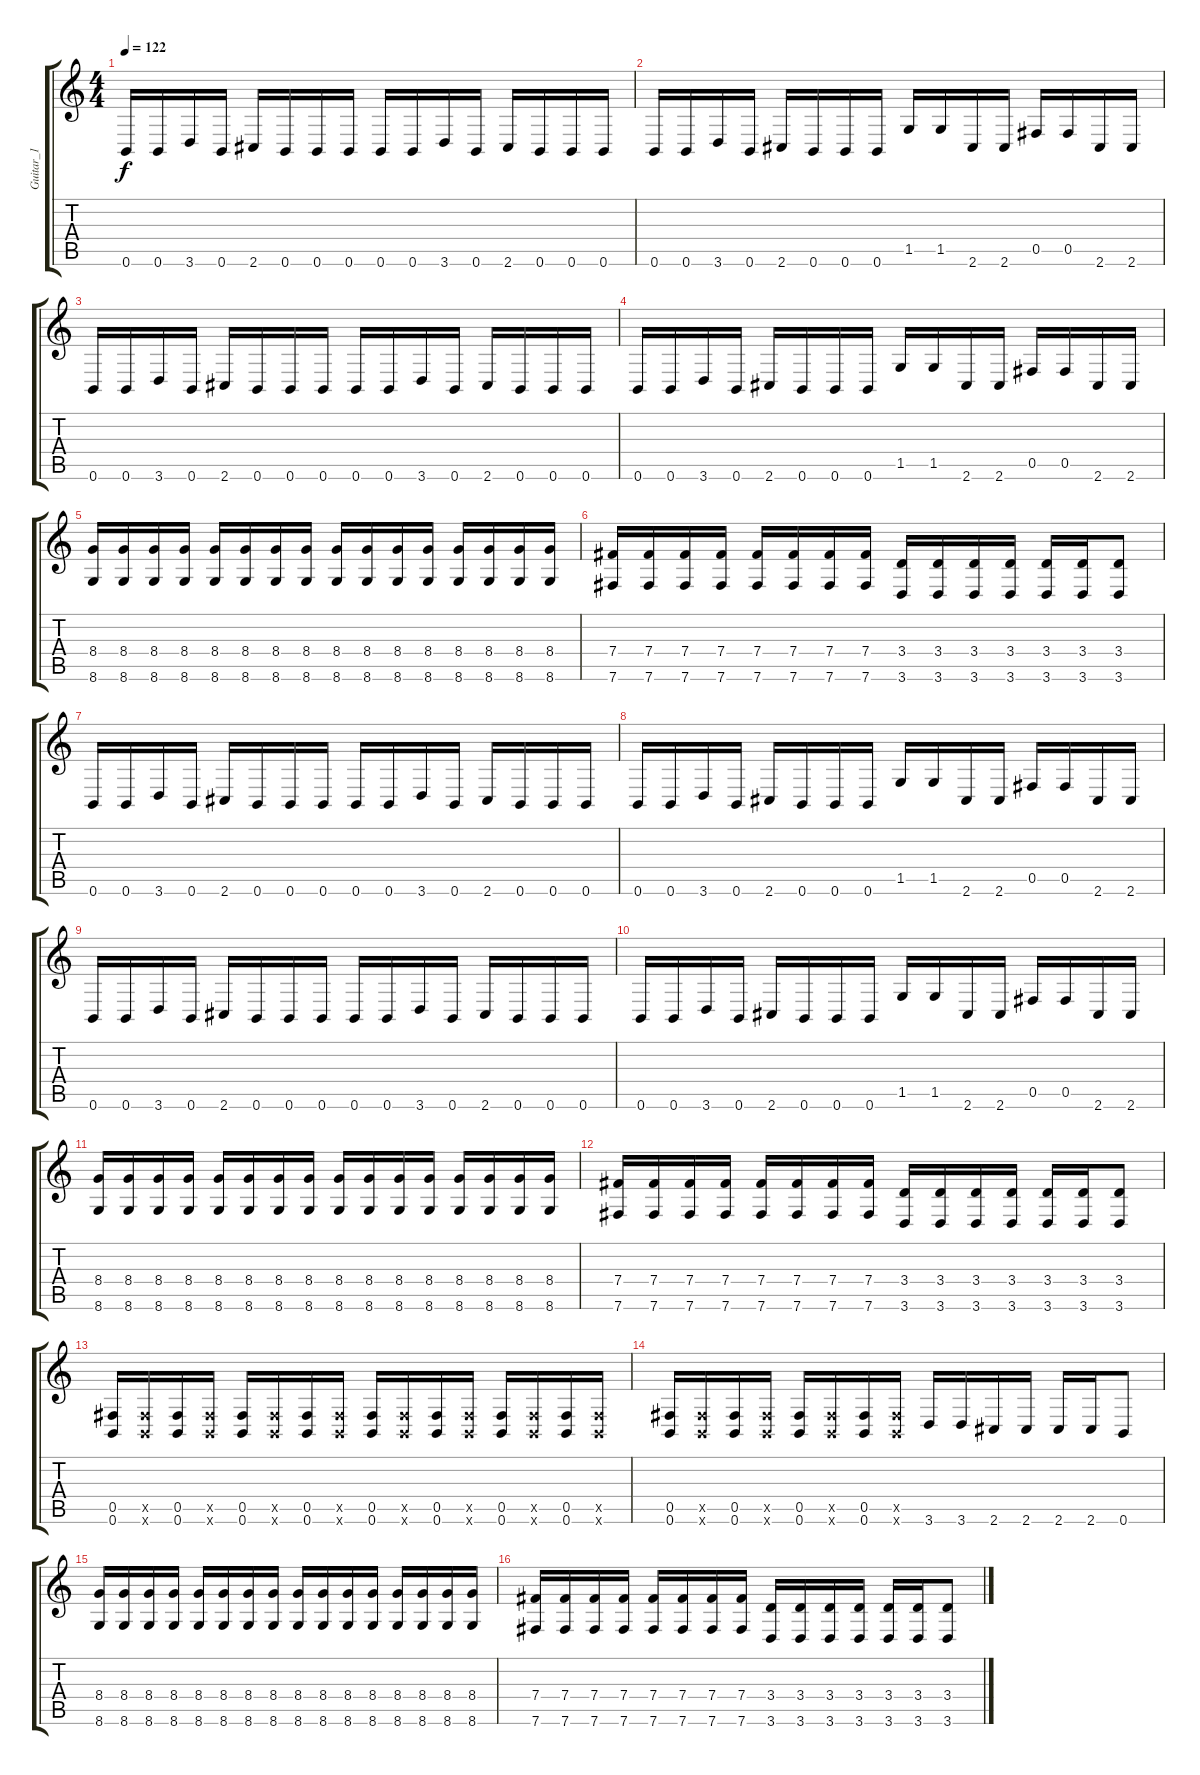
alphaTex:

\track ("Guitar_1" "Guitar_1") {instrument distortionguitar}
\staff {score tabs}
\tuning (Db4 Ab3 E3 B2 Gb2 B1) {hide}
\ts (4 4)
\tempo 122
\clef g2
\ks c
0.6.16{dy f} 0.6.16 3.6.16 0.6.16 2.6.16 0.6.16 0.6.16 0.6.16 0.6.16 0.6.16 3.6.16 0.6.16 2.6.16 0.6.16 0.6.16 0.6.16 |
0.6.16 0.6.16 3.6.16 0.6.16 2.6.16 0.6.16 0.6.16 0.6.16 1.5.16 1.5.16 2.6.16 2.6.16 0.5.16 0.5.16 2.6.16 2.6.16 |
0.6.16 0.6.16 3.6.16 0.6.16 2.6.16 0.6.16 0.6.16 0.6.16 0.6.16 0.6.16 3.6.16 0.6.16 2.6.16 0.6.16 0.6.16 0.6.16 |
0.6.16 0.6.16 3.6.16 0.6.16 2.6.16 0.6.16 0.6.16 0.6.16 1.5.16 1.5.16 2.6.16 2.6.16 0.5.16 0.5.16 2.6.16 2.6.16 |
(8.4 8.6).16 (8.4 8.6).16 (8.4 8.6).16 (8.4 8.6).16 (8.4 8.6).16 (8.4 8.6).16 (8.4 8.6).16 (8.4 8.6).16 (8.4 8.6).16 (8.4 8.6).16 (8.4 8.6).16 (8.4 8.6).16 (8.4 8.6).16 (8.4 8.6).16 (8.4 8.6).16 (8.4 8.6).16 |
(7.4 7.6).16 (7.4 7.6).16 (7.4 7.6).16 (7.4 7.6).16 (7.4 7.6).16 (7.4 7.6).16 (7.4 7.6).16 (7.4 7.6).16 (3.4 3.6).16 (3.4 3.6).16 (3.4 3.6).16 (3.4 3.6).16 (3.4 3.6).16 (3.4 3.6).16 (3.4 3.6).8 |
0.6.16 0.6.16 3.6.16 0.6.16 2.6.16 0.6.16 0.6.16 0.6.16 0.6.16 0.6.16 3.6.16 0.6.16 2.6.16 0.6.16 0.6.16 0.6.16 |
0.6.16 0.6.16 3.6.16 0.6.16 2.6.16 0.6.16 0.6.16 0.6.16 1.5.16 1.5.16 2.6.16 2.6.16 0.5.16 0.5.16 2.6.16 2.6.16 |
0.6.16 0.6.16 3.6.16 0.6.16 2.6.16 0.6.16 0.6.16 0.6.16 0.6.16 0.6.16 3.6.16 0.6.16 2.6.16 0.6.16 0.6.16 0.6.16 |
0.6.16 0.6.16 3.6.16 0.6.16 2.6.16 0.6.16 0.6.16 0.6.16 1.5.16 1.5.16 2.6.16 2.6.16 0.5.16 0.5.16 2.6.16 2.6.16 |
(8.4 8.6).16 (8.4 8.6).16 (8.4 8.6).16 (8.4 8.6).16 (8.4 8.6).16 (8.4 8.6).16 (8.4 8.6).16 (8.4 8.6).16 (8.4 8.6).16 (8.4 8.6).16 (8.4 8.6).16 (8.4 8.6).16 (8.4 8.6).16 (8.4 8.6).16 (8.4 8.6).16 (8.4 8.6).16 |
(7.4 7.6).16 (7.4 7.6).16 (7.4 7.6).16 (7.4 7.6).16 (7.4 7.6).16 (7.4 7.6).16 (7.4 7.6).16 (7.4 7.6).16 (3.4 3.6).16 (3.4 3.6).16 (3.4 3.6).16 (3.4 3.6).16 (3.4 3.6).16 (3.4 3.6).16 (3.4 3.6).8 |
(0.5 0.6).16 (0.5{x} 0.6{x}).16 (0.5 0.6).16 (0.5{x} 0.6{x}).16 (0.5 0.6).16 (0.5{x} 0.6{x}).16 (0.5 0.6).16 (0.5{x} 0.6{x}).16 (0.5 0.6).16 (0.5{x} 0.6{x}).16 (0.5 0.6).16 (0.5{x} 0.6{x}).16 (0.5 0.6).16 (0.5{x} 0.6{x}).16 (0.5 0.6).16 (0.5{x} 0.6{x}).16 |
(0.5 0.6).16 (0.5{x} 0.6{x}).16 (0.5 0.6).16 (0.5{x} 0.6{x}).16 (0.5 0.6).16 (0.5{x} 0.6{x}).16 (0.5 0.6).16 (0.5{x} 0.6{x}).16 3.6.16 3.6.16 2.6.16 2.6.16 2.6.16 2.6.16 0.6.8 |
(8.4 8.6).16 (8.4 8.6).16 (8.4 8.6).16 (8.4 8.6).16 (8.4 8.6).16 (8.4 8.6).16 (8.4 8.6).16 (8.4 8.6).16 (8.4 8.6).16 (8.4 8.6).16 (8.4 8.6).16 (8.4 8.6).16 (8.4 8.6).16 (8.4 8.6).16 (8.4 8.6).16 (8.4 8.6).16 |
(7.4 7.6).16 (7.4 7.6).16 (7.4 7.6).16 (7.4 7.6).16 (7.4 7.6).16 (7.4 7.6).16 (7.4 7.6).16 (7.4 7.6).16 (3.4 3.6).16 (3.4 3.6).16 (3.4 3.6).16 (3.4 3.6).16 (3.4 3.6).16 (3.4 3.6).16 (3.4 3.6).8
